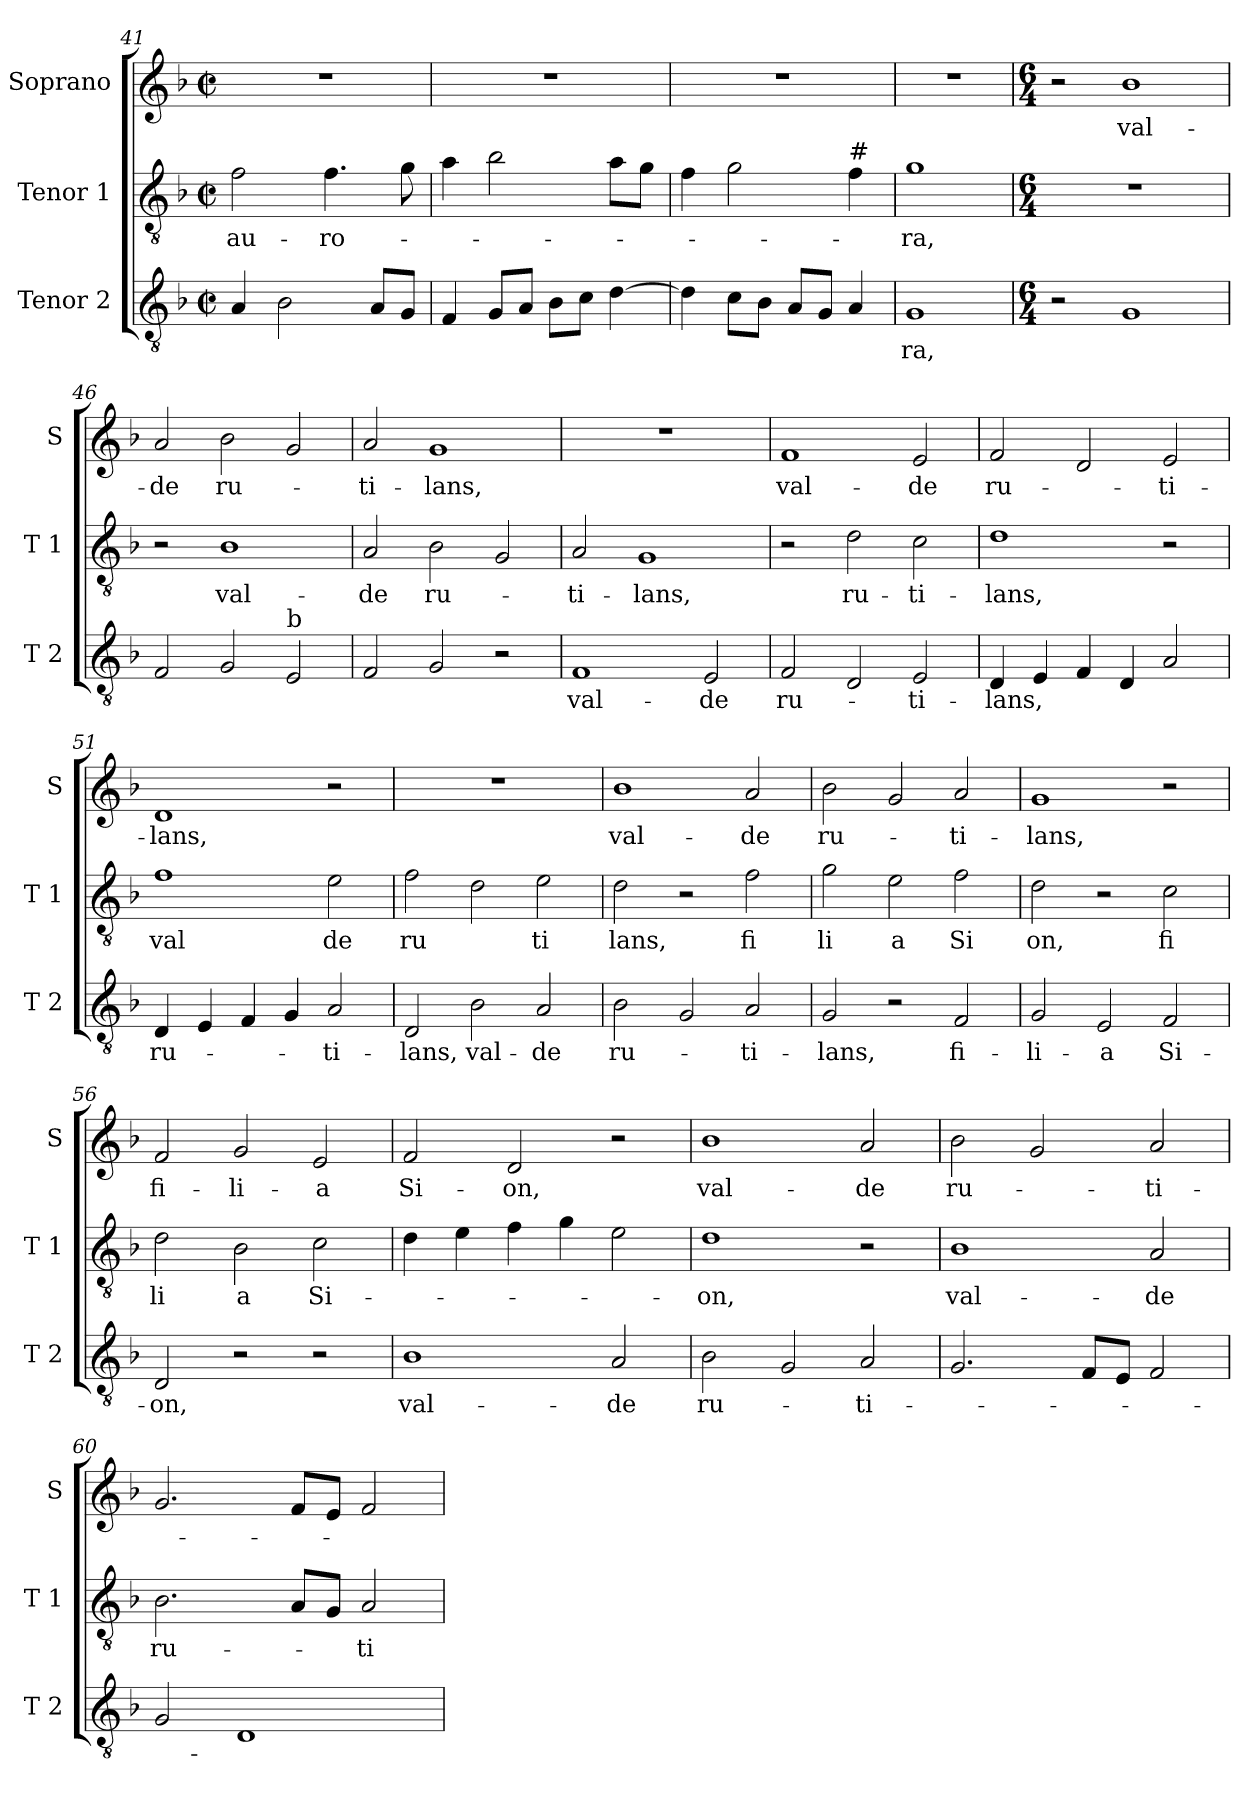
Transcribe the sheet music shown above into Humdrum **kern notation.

**kern	**text	**kern	**text	**kern	**text
*part3	*part3	*part2	*part2	*part1	*part1
*staff3	*staff3	*staff2	*staff2	*staff1	*staff1
*I"Tenor 2	*	*I"Tenor 1	*	*I"Soprano	*
*I'T 2	*	*I'T 1	*	*I'S	*
*clefGv2	*	*clefGv2	*	*clefG2	*
*k[b-]	*	*k[b-]	*	*k[b-]	*
*F:	*	*F:	*	*F:	*
*M2/2	*	*M2/2	*	*M2/2	*
*met(c|)	*	*met(c|)	*	*met(c|)	*
=41	=41	=41	=41	=41	=41
!	!	!	!LO:LY:b	!	!
4A/	.	2f\	au-	1r	.
2B-\	.	.	.	.	.
!	!	!	!LO:LY:b	!	!
.	.	4.f\	-ro-	.	.
8A/L	.	.	.	.	.
8G/J	.	8g\	.	.	.
=42	=42	=42	=42	=42	=42
4F/	.	4a\	.	1r	.
8G/L	.	2b-\	.	.	.
8A/J	.	.	.	.	.
8B-\L	.	.	.	.	.
8c\J	.	.	.	.	.
[4d\	.	8a\L	.	.	.
.	.	8g\J	.	.	.
!!LO:PB:g=z
=43	=43	=43	=43	=43	=43
4d\]	.	4f\	.	1r	.
8c\L	.	2g\	.	.	.
8B-\J	.	.	.	.	.
8A/L	.	.	.	.	.
8G/J	.	.	.	.	.
!	!	!LO:TX:a:t=#	!	!	!
4A/	.	4f\	.	.	.
=44	=44	=44	=44	=44	=44
!	!LO:LY:b	!	!LO:LY:b	!	!
1G	-ra,	1g	-ra,	1r	.
=45	=45	=45	=45	=45	=45
*M6/4	*	*M6/4	*	*M6/4	*
2r	.	1.r	.	2r	.
!	!	!	!	!	!LO:LY:b
1G	.	.	.	1b-	val-
=46	=46	=46	=46	=46	=46
!	!	!	!	!	!LO:LY:b
2F/	.	2r	.	2a/	-de
!	!	!	!LO:LY:b	!	!LO:LY:b
2G/	.	1B-	val-	2b-\	ru-
!LO:TX:a:t=b	!	!	!	!	!
2E/	.	.	.	2g/	.
=47	=47	=47	=47	=47	=47
!	!	!	!LO:LY:b	!	!LO:LY:b
2F/	.	2A/	-de	2a/	-ti-
!	!	!	!LO:LY:b	!	!LO:LY:b
2G/	.	2B-\	ru-	1g	-lans,
2r	.	2G/	.	.	.
=48	=48	=48	=48	=48	=48
!	!LO:LY:b	!	!LO:LY:b	!	!
1F	val-	2A/	-ti-	1.r	.
!	!	!	!LO:LY:b	!	!
.	.	1G	-lans,	.	.
!	!LO:LY:b	!	!	!	!
2E/	-de	.	.	.	.
=49	=49	=49	=49	=49	=49
!	!LO:LY:b	!	!	!	!LO:LY:b
2F/	ru-	2r	.	1f	val-
!	!	!	!LO:LY:b	!	!
2D/	.	2d\	ru-	.	.
!	!LO:LY:b	!	!LO:LY:b	!	!LO:LY:b
2E/	-ti-	2c\	-ti-	2e/	-de
!!LO:LB:g=z
=50	=50	=50	=50	=50	=50
!	!LO:LY:b	!	!LO:LY:b	!	!LO:LY:b
4D/	-lans,	1d	-lans,	2f/	ru-
4E/	.	.	.	.	.
4F/	.	.	.	2d/	.
4D/	.	.	.	.	.
!	!	!	!	!	!LO:LY:b
2A/	.	2r	.	2e/	-ti-
=51	=51	=51	=51	=51	=51
!	!LO:LY:b	!	!LO:LY:b	!	!LO:LY:b
4D/	ru-	1f	val	1d	-lans,
4E/	.	.	.	.	.
4F/	.	.	.	.	.
4G/	.	.	.	.	.
!	!LO:LY:b	!	!LO:LY:b	!	!
2A/	-ti-	2e\	de	2r	.
=52	=52	=52	=52	=52	=52
!	!LO:LY:b	!	!LO:LY:b	!	!
2D/	-lans,	2f\	ru	1.r	.
!	!LO:LY:b	!	!	!	!
2B-\	val-	2d\	.	.	.
!	!LO:LY:b	!	!LO:LY:b	!	!
2A/	-de	2e\	ti	.	.
=53	=53	=53	=53	=53	=53
!	!LO:LY:b	!	!LO:LY:b	!	!LO:LY:b
2B-\	ru-	2d\	lans,	1b-	val-
2G/	.	2r	.	.	.
!	!LO:LY:b	!	!LO:LY:b	!	!LO:LY:b
2A/	-ti-	2f\	fi	2a/	-de
=54	=54	=54	=54	=54	=54
!	!LO:LY:b	!	!LO:LY:b	!	!LO:LY:b
2G/	-lans,	2g\	li	2b-\	ru-
!	!	!	!LO:LY:b	!	!
2r	.	2e\	a	2g/	.
!	!LO:LY:b	!	!LO:LY:b	!	!LO:LY:b
2F/	fi-	2f\	Si	2a/	-ti-
=55	=55	=55	=55	=55	=55
!	!LO:LY:b	!	!LO:LY:b	!	!LO:LY:b
2G/	-li-	2d\	on,	1g	-lans,
!	!LO:LY:b	!	!	!	!
2E/	-a	2r	.	.	.
!	!LO:LY:b	!	!LO:LY:b	!	!
2F/	Si-	2c\	fi	2r	.
=56	=56	=56	=56	=56	=56
!	!LO:LY:b	!	!LO:LY:b	!	!LO:LY:b
2D/	-on,	2d\	li	2f/	fi-
!	!	!	!LO:LY:b	!	!LO:LY:b
2r	.	2B-\	a	2g/	-li-
!	!	!	!LO:LY:b	!	!LO:LY:b
2r	.	2c\	Si-	2e/	-a
!!LO:LB:g=z
=57	=57	=57	=57	=57	=57
!	!LO:LY:b	!	!	!	!LO:LY:b
1B-	val-	4d\	.	2f/	Si-
.	.	4e\	.	.	.
!	!	!	!	!	!LO:LY:b
.	.	4f\	.	2d/	-on,
.	.	4g\	.	.	.
!	!LO:LY:b	!	!	!	!
2A/	-de	2e\	.	2r	.
=58	=58	=58	=58	=58	=58
!	!LO:LY:b	!	!LO:LY:b	!	!LO:LY:b
2B-\	ru-	1d	-on,	1b-	val-
2G/	.	.	.	.	.
!	!LO:LY:b	!	!	!	!LO:LY:b
2A/	-ti-	2r	.	2a/	-de
=59	=59	=59	=59	=59	=59
!	!	!	!LO:LY:b	!	!LO:LY:b
2.G/	.	1B-	val-	2b-\	ru-
.	.	.	.	2g/	.
8F/L	.	.	.	.	.
8E/J	.	.	.	.	.
!	!	!	!LO:LY:b	!	!LO:LY:b
2F/	.	2A/	-de	2a/	-ti-
=60	=60	=60	=60	=60	=60
!	!	!	!LO:LY:b	!	!
2G/	.	2.B-\	ru-	2.g/	.
1D	.	.	.	.	.
.	.	8A/L	.	8f/L	.
.	.	8G/J	.	8e/J	.
!	!	!	!LO:LY:b	!	!
.	.	2A/	-ti-	2f/	.
=	=	=	=	=	=
*-	*-	*-	*-	*-	*-
